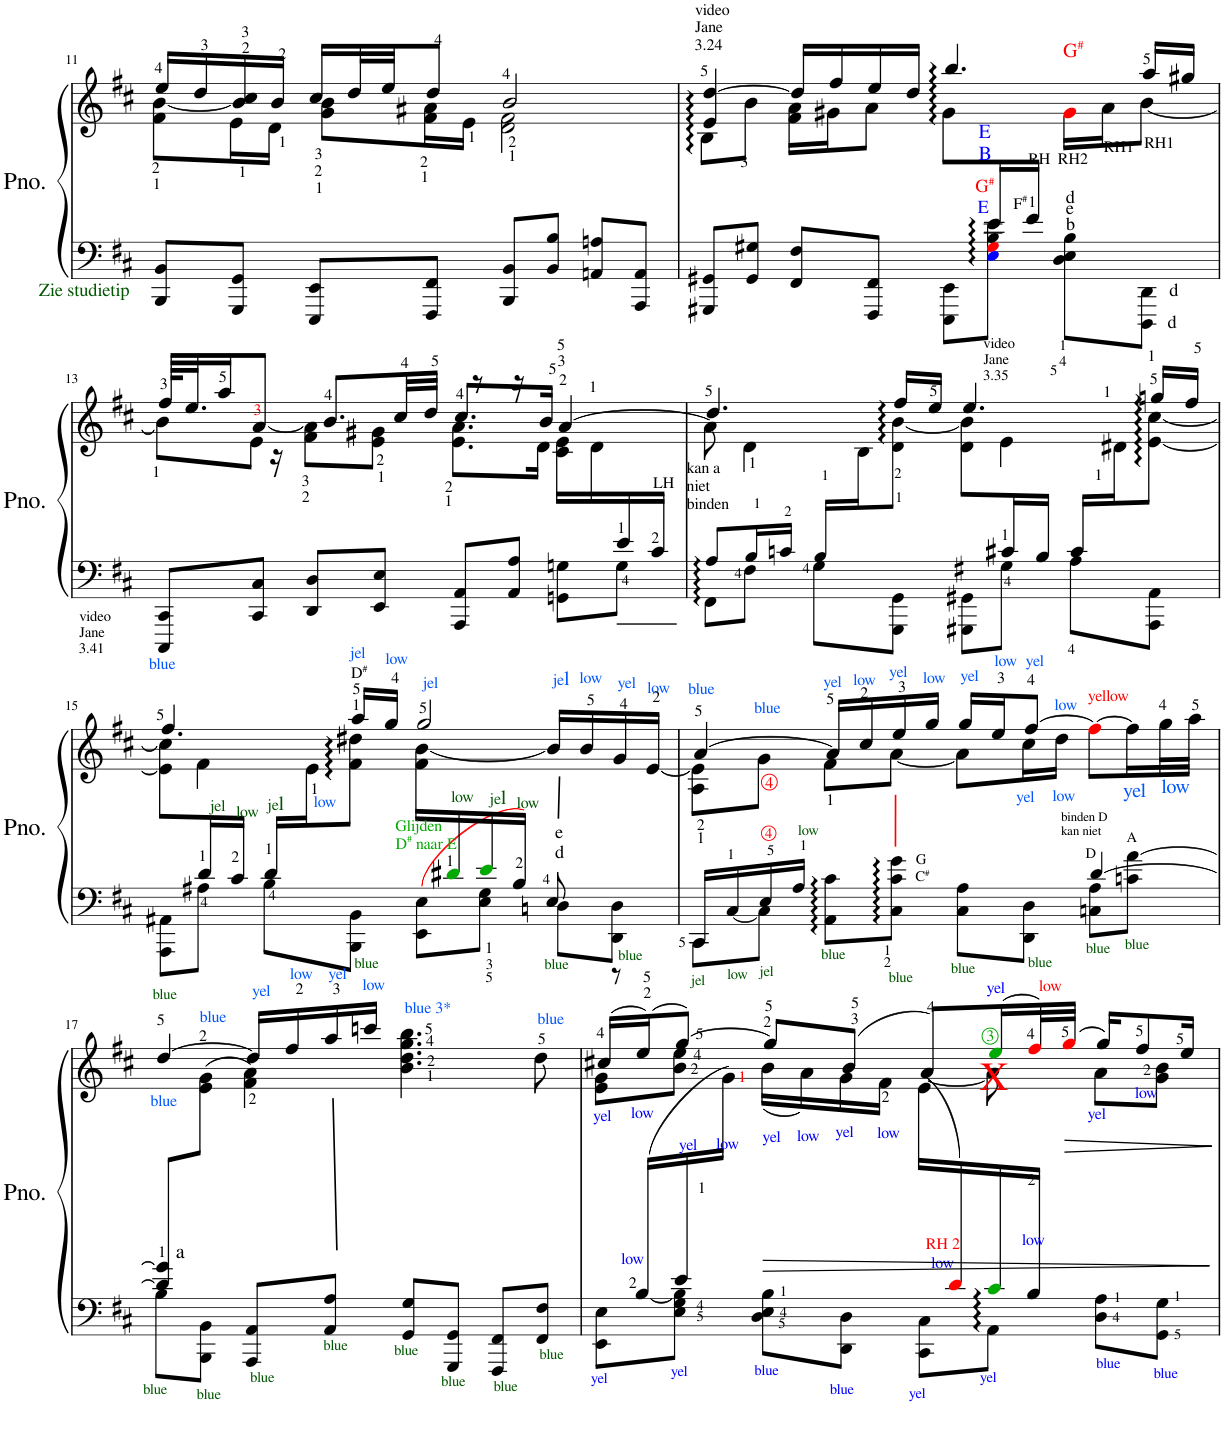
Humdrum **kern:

**kern	**kern	**dynam
*part1	*part1	*part1
*staff2	*staff1	*staff1/2
*I"Piano	*	*
*I'Pno.	*	*
!!LO:PB:g=z
*clefF4	*clefG2	*
*k[f#c#]	*k[f#c#]	*
*M4/4	*M4/4	*
*met(c)	*met(c)	*
=11	=11	=11
*	*^	*
!LO:TX:b:color=#005500:t=Zie studietip	!	!	!
8BBB/ 8BB/L	16ee/LL	8f#\ [8b\L	.
.	16dd/	.	.
8GGG/ 8GG/J	16b/] 16cc#/	16e\L	.
.	16b/JJ	16d\JJ	.
8EEE/ 8EE/L	16cc#/LL	8g\ 8b\L	.
.	32dd/L	.	.
.	32ee/JJ	.	.
8FFF#/ 8FF#/J	8dd/J	16f#\ 16a#X\L	.
.	.	16e\JJ	.
8BBB/ 8BB/L	2b/	2d\ 2f#\	.
8BB/ 8B/J	.	.	.
8AAn/ 8An/L	.	.	.
8AAA/ 8AA/J	.	.	.
=12	=12	=12	=12
*^	*	*	*
!	!	!LO:TX:a:t=video	!	!
!	!	!LO:TX:a:t=Jane	!	!
!	!	!LO:TX:a:t=3.24	!	!
*	*	*	*^	*
8ryy	8GGG#X/ 8GG#X/L	4e/ [4dd/	8B\L	2ryy	.
.	8GG#/ 8G#X/J	.	8b\J	.	.
.	8FF#/ 8F#/L	16dd/LL]	16f#\ 16a\LL	.	.
.	.	16ff#/	16g#X\J	.	.
.	8FFF#/ 8FF#/J	16ee/	8a\J	.	.
.	.	16dd/JJ	.	.	.
.	8EEE\ 8EE\L	4.bb/	8g#\L	8.ryy	.
!	!	!	!LO:TX:b:color=#0000FF:t=E	!	!
!	!	!	!LO:TX:b:t=B	!	!
!LO:TX:a:color=#FF0000:t=G	!	!	!	!	!
!LO:TX:a:t=#	!	!	!	!	!
!LO:TX:a:color=#0000FF:t=E	!	!	!	!	!
!LO:TX:b:t=video	!	!	!	!	!
!LO:TX:b:t=Jane	!	!	!	!	!
!LO:TX:b:t=3.35	!	!	!	!	!
16e/L	8Ei\ 8G#j\ 8B\ 8e\J	.	8ryy	.	.
!	!	!	!	!LO:TX:b:t=RH	!
!	!	!	!	!LO:TX:b:t=F	!
!	!	!	!	!LO:TX:b:t=#	!
16f#/JJ	.	.	.	4ryy	.
!	!	!	!LO:TX:a:color=#FF0000:t=G	!	!
!	!	!	!LO:TX:a:t=#	!	!
!	!	!	!LO:TX:b:t=RH2	!	!
!LO:TX:a:t=b	!	!	!	!	!
!LO:TX:a:t=e	!	!	!	!	!
!LO:TX:a:t=d	!	!	!	!	!
4ryy	8D\ 8E\ 8B\L	.	16g#j\LL	.	.
!	!	!	!LO:TX:b:t=RH1	!	!
.	.	.	16a\J	.	.
!	!	!LO:TX:b:t=RH1	!	!	!
!	!LO:TX:b:t=d	!	!	!	!
!	!LO:TX:b:t=d	!	!	!	!
.	8DDD\ 8DD\J	16aa/LL	[8b\J	.	.
.	.	16gg#X/JJ	.	16ryy	.
!!LO:LB:g=z
=13	=13	=13	=13	=13	=13
!LO:TX:b:t=video	!	!	!	!	!
!LO:TX:b:t=Jane	!	!	!	!	!
!LO:TX:b:t=3.41	!	!	!	!	!
*	*	*	*	*^	*
2..ryy	8CCC#/ 8CC#/L	64ff#/KLLL	8b\L]	8.ryy	2...ryy	.
.	.	32.ee/J	.	.	.	.
.	.	16aa/J	.	.	.	.
.	8CC#/ 8C#/J	[<8a/J	8e\J	.	.	.
.	.	.	.	16r	.	.
.	8DD/ 8D/L	64ryy	8f#\ 8a\]L	8.b/L	.	.
.	.	8.ryy	.	.	.	.
.	8EE/ 8E/J	.	8e\> 8g#X\>J	.	.	.
.	.	.	.	32cc#/LL	.	.
.	.	32ryy	.	.	.	.
.	.	.	.	32dd/JJJ	.	.
.	.	32ryy	.	.	.	.
.	8AAA/ 8AA/L	.	8.e\ 8.a\L	8.cc#/L	.	.
.	.	8r	.	.	.	.
.	8AA/ 8A/J	.	.	.	.	.
.	.	16r	.	.	.	.
.	.	.	16d\Jk	16b/Jk	.	.
.	.	64ryy	.	.	.	.
.	.	32ryy	.	.	.	.
.	8GGn\ 8Gn\L	[4a/	16c#\ 16e\LL	4ryy	.	.
.	.	.	16d\	.	.	.
16e/	8G>\J	.	8ryy	.	.	.
!	!	!	!	!	!LO:TX:b:t=LH	!
16c#/JJ	.	.	.	.	16ryy	.
=14	=14	=14	=14	=14	=14	=14
*	*^	*	*	*	*	*
!	!	!	!LO:TX:b:t=kan a	!	!	!	!
!	!	!	!LO:TX:b:t=niet	!	!	!	!
!	!	!	!LO:TX:b:t=binden	!	!	!	!
8ryy	8A/L	8FF#\L	4.dd/	8a\]	8ryy	16ryy	.
*	*	*	*	*v	*v	*v	*
.	16B/L	8F#>\J	.	4d\	.
.	16cn/JJ	.	.	.	.
.	16B/LL	8G>\L	.	.	.
*	*	*	*^	*^	*
.	8.ryy	.	.	.	16ryy@	16c#\J	.
.	.	8GGG\ 8GG\J	16ff#/LL	8ryy	16ryy@	8d\> [8b\>J	.
.	.	.	16ee/JJ	.	16ryy@	.	.
.	8GGG#X\ 8GG#X\L	2ryy	4.ee/	8d\ 8b\]L	8ryy@	2ryy	.
16c#X/L	8G#X>\J	.	.	8.ryy	4e\	.	.
16B/JJ	.	.	.	.	.	.	.
16c#/LL	8A\L	.	.	.	.	.	.
8.ryy	.	.	.	16d#X\J	.	.	.
.	8AAA\ 8AA\J	.	16ggn/LL	[8e\> [8cc#\>J	8ryy	.	.
.	.	.	16ff#/JJ	.	.	.	.
!!LO:LB:g=z
=15	=15	=15	=15	=15	=15	=15	=15
*	*	*^	*	*	*	*	*
!	!	!	!	!LO:TX:a:color=#0055FF:t=blue	!	!	!	!
!LO:TX:b:color=#005500:t=blue	!	!	!	!	!	!	!	!
*	*	*	*	*	*	*^	*^	*
*	*	*	*	*	*	*	*	*	*	*
4ryy	8ryy	8AAA\ 8AA#X\L	2.ryy	4ryy	8e\] 8cc#\]L	8ryy	4.ff#/	8.ryy	2ryy	.
!	!	!	!	!	!LO:TX:b:color=#005500:t=jel	!	!	!	!	!
.	16d/L	8A#X>\J	.	.	2..ryy	4f#\	.	.	.	.
!	!	!	!	!	!	!	!	!LO:TX:b:color=#005500:t=low	!	!
.	16c#/JJ	.	.	.	.	.	.	2ryy	.	.
!	!	!	!	!LO:TX:b:color=#005500:t=je	!	!	!	!	!	!
!	!	!	!	!LO:TX:b:t=l	!	!	!	!	!	!
16d/LL	2.ryy	8B>\L	.	16ryy	.	.	.	.	.	.
!	!	!	!	!LO:TX:b:color=#0055FF:t=low	!	!	!	!	!	!
4ryy	.	.	.	16e>\J	.	.	.	.	.	.
!	!	!	!	!LO:TX:a:t=D	!	!	!	!	!	!
!	!	!	!	!LO:TX:a:t=#	!	!	!	!	!	!
!	!	!	!	!LO:TX:a:color=#0055FF:t=jel	!	!	!	!	!	!
!	!	!LO:TX:b:color=#005500:t=blue	!	!	!	!	!	!	!	!
.	.	8BBB\ 8BB\J	.	8f#\> 8dd#X\>J	.	2ryy	16aa/LL	.	.	.
!	!	!	!	!	!	!	!LO:TX:a:color=#0055FF:t=low	!	!	!
.	.	.	.	.	.	.	16gg/JJ	.	.	.
!	!	!	!	!LO:TX:a:color=#0055FF:t=jel	!	!	!	!	!	!
.	.	(8EE\ 8E\L	.	16f#\ [16b\LL	.	.	2gg/	.	8ryy	.
!	!	!	!	!LO:TX:b:color=#00AA00:t=Glijden	!	!	!	!	!	!
!	!	!	!	!LO:TX:b:t=D	!	!	!	!	!	!
!	!	!	!	!LO:TX:b:t=#	!	!	!	!	!	!
!	!	!	!	!LO:TX:b:t=naar E	!	!	!	!	!	!
!	!	!	!	!LO:TX:b:color=#005500:t=low	!	!	!	!	!	!
16d#XZ/	.	.	.	8.ryy	.	.	.	.	.	.
!	!	!	!	!	!	!	!	!	!LO:TX:b:color=#005500:t=je	!
!	!	!	!	!	!	!	!	!	!LO:TX:b:t=l	!
16e<Z/	.	8E\ 8G\J	.	.	.	.	.	.	4.ryy	.
!	!	!	!	!	!	!	!	!LO:TX:b:color=#005500:t=low	!	!
16B/JJ	.	.	.	.	.	.	.	4ryy	.	.
!	!	!	!	!LO:TX:a:color=#0055FF:t=je	!	!	!	!	!	!
!	!	!	!	!LO:TX:a:t=l	!	!	!	!	!	!
!LO:TX:a:t=e	!	!	!	!	!	!	!	!	!	!
!LO:TX:a:t=d	!	!	!	!	!	!	!	!	!	!
!LO:TX:b:color=#005500:t=blue	!	!	!	!	!	!	!	!	!	!
4ryy	.	8Dn\L	8E/	16b/LL]	.	.	.	.	.	.
!	!	!	!	!LO:TX:a:color=#0055FF:t=low	!	!	!	!	!	!
.	.	.	.	16b/	.	.	.	.	.	.
!	!	!	!	!LO:TX:a:color=#0055FF:t=yel	!	!	!	!	!	!
!	!	!LO:TX:b:color=#005500:t=blue	!	!	!	!	!	!	!	!
.	.	8DD\ 8D\J	8r	16g/	.	8ryy	.	.	.	.
!	!	!	!	!LO:TX:a:color=#0055FF:t=low	!	!	!	!	!	!
.	.	.	.	[<16e/JJ	.	.	.	16ryy	.	.
*	*v	*v	*v	*	*	*	*	*	*	*
=16	=16	=16	=16	=16	=16	=16	=16	=16
!	!	!LO:TX:a:color=#0055FF:t=blue	!	!	!	!	!	!
!LO:TX:b:color=#005500:t=jel	!	!	!	!	!	!	!	!
*	*	*	*	*v	*v	*v	*v	*
8CC#\L	16CC#/LL	[4a/	8A\ 8e\]L	4ryy	.
!	!LO:TX:b:color=#005500:t=low	!	!	!	!
.	[<16C#/	.	.	.	.
!	!	!	!LO:TX:a:color=#0055FF:t=blue	!	!
!LO:TX:b:color=#005500:t=jel	!	!	!	!	!
8C#\J]	16E/	.	8g\J	.	.
!	!LO:TX:a:color=#005500:t=low	!	!	!	!
.	16A/JJ	.	.	.	.
!	!	!LO:TX:a:color=#0055FF:t=yel	!	!	!
!LO:TX:b:color=#005500:t=blue	!	!	!	!	!
8AA\ 8c#\L	2ryy	16a/LL]	4ryy	8f#\L	.
!	!	!LO:TX:a:color=#0055FF:t=low	!	!	!
.	.	16cc#/	.	.	.
!	!	!LO:TX:a:color=#0055FF:t=yel	!	!	!
!LO:TX:a:t=G	!	!	!	!	!
!LO:TX:a:t=C	!	!	!	!	!
!LO:TX:a:t=#	!	!	!	!	!
!LO:TX:b:color=#005500:t=blue	!	!	!	!	!
8C#\ 8c#\ 8g\J	.	16ee/	.	[8a\J	.
!	!	!LO:TX:a:color=#0055FF:t=low	!	!	!
.	.	16gg/JJ	.	.	.
!	!	!LO:TX:a:color=#0055FF:t=yel	!	!	!
!LO:TX:b:color=#005500:t=blue	!	!	!	!	!
8C#\ 8A\L	.	16gg/LL	8a\L]	2ryy	.
!	!	!LO:TX:a:color=#0055FF:t=low	!	!	!
.	.	16ee/J	.	.	.
!	!	!LO:TX:a:color=#0055FF:t=yel	!	!	!
!	!	!LO:TX:b:color=#0055FF:t=yel	!	!	!
!LO:TX:b:color=#005500:t=blue	!	!	!	!	!
8DD\ 8D\J	.	[8ff#/J	16cc#\L	.	.
!	!	!	!LO:TX:b:color=#0055FF:t=low	!	!
!	!	!	!LO:TX:a:color=#0055FF:t=low	!	!
.	.	.	16dd\JJ	.	.
!	!	!LO:TX:a:color=#FF0000:t=yellow	!	!	!
!LO:TX:b:color=#005500:t=blue	!	!	!	!	!
!LO:TX:a:t=D	!	!	!	!	!
!LO:TX:a:t=binden D	!	!	!	!	!
!LO:TX:a:t=kan niet	!	!	!	!	!
8Cn\ 8A\L	[4d/	8ff#j\L_	4ryy	.	.
!	!	!LO:TX:b:color=#0055FF:t=yel	!	!	!
!LO:TX:a:t=A	!	!	!	!	!
!LO:TX:b:color=#005500:t=blue	!	!	!	!	!
8cn\ [>8a\J	.	16ff#\L]	.	.	.
!	!	!LO:TX:b:color=#0055FF:t=low	!	!	!
.	.	32gg\L	.	.	.
.	.	32aa\JJJ	.	.	.
*	*	*	*v	*v	*
!!LO:LB:g=z
=17	=17	=17	=17	=17
!	!	!LO:TX:b:color=#0055FF:t=blue	!	!
!	!	!LO:TX:b:t=a	!	!
!LO:TX:b:color=#005500:t=blue	!	!	!	!
8d/] 8a/]L	8B\L	[4dd/	8ryy	.
!	!	!	!LO:TX:a:color=#0055FF:t=blue	!
!LO:TX:b:color=#005500:t=blue	!	!	!	!
2..ryy	8BBB\ 8BB\J	.	8e\ 8g\J	.
!	!	!LO:TX:a:color=#0055FF:t=yel	!	!
!	!LO:TX:b:color=#005500:t=blue	!	!	!
.	8AAA/ 8AA/L	16dd/LL]	4f#\> 4a\>)	.
!	!	!LO:TX:a:color=#0055FF:t=low	!	!
.	.	16ff#/	.	.
!	!	!LO:TX:a:color=#0055FF:t=yel	!	!
!	!LO:TX:b:color=#005500:t=blue	!	!	!
.	8AA/ 8A/J	16aa/	.	.
!	!	!LO:TX:a:color=#0055FF:t=low	!	!
.	.	16cccn/JJ	.	.
!	!	!LO:TX:a:color=#0055FF:t=blue 3*	!	!
!	!LO:TX:b:color=#005500:t=blue	!	!	!
.	8GG/ 8G/L	4.b\ 4.dd\ 4.gg\ 4.bb\	2ryy	.
!	!LO:TX:b:color=#005500:t=blue	!	!	!
.	8GGG/ 8GG/J	.	.	.
!	!LO:TX:b:color=#005500:t=blue	!	!	!
.	8FFF#/ 8FF#/L	.	.	.
!	!	!LO:TX:a:color=#0055FF:t=blue	!	!
!	!LO:TX:b:color=#005500:t=blue	!	!	!
.	8FF#/ 8F#/J	8dd\	.	.
=18	=18	=18	=18	=18
*	*^	*	*^	*
!	!	!	!LO:TX:b:color=#0000FF:t=yel	!	!	!
!LO:TX:b:color=#0000FF:t=yel	!	!	!	!	!	!
16ryy	16ryy	8EE\ 8E\L	(16cc#X/LL	8e\ 8g\L	8.ryy	.
!	!	!	!LO:TX:b:color=#0000FF:t=low	!	!	!
!	!	!	!LO:TX:b:color=#0000FF:t=low	!	!	!
.	([<16B/LL	.	(16ee/J)	.	.	.
!	!	!	!LO:TX:b:color=#0000FF:t=yel	!	!	!
!	!LO:TX:b:color=#0000FF:t=yel	!	!	!	!	!
.	16e/	8E\> 8G\> 8B\]>J	[8gg/J)	8b\ 8ee\J	.	.
!	!	!	!	!	!LO:TX:b:color=#0000FF:t=low	!
.	2ryy	.	.	.	16g\JJ)	.
!	!	!	!LO:TX:b:color=#0000FF:t=yel	!	!	!
!	!	!LO:TX:b:color=#0000FF:t=blue	!	!	!	!
.	.	8D\> 8E\> 8B\>L	8gg/L]	(16b\LL	4.ryy	.
!	!	!	!	!LO:TX:b:color=#0000FF:t=low	!	!
.	.	.	.	16a\)	.	.
!	!	!	!LO:TX:b:color=#0000FF:t=yel	!	!	!
!	!	!LO:TX:b:color=#0000FF:t=blue	!	!	!	!
.	.	8DD\ 8D\J	(8b/J	16g\	.	.
!	!	!	!	!LO:TX:b:color=#0000FF:t=low	!	!
.	.	.	.	16f#>\JJ	.	.
!	!	!LO:TX:b:color=#0000FF:t=yel	!	!	!	!
.	.	8CC#\ 8C#\L	[<8a/L)	(16e\LL	.	.
!	!	!	!	!LO:TX:b:color=#FF0000:t=RH 2	!	!
!	!	!	!	!LO:TX:b:color=#0000FF:t=low	!	!
16dj/)	.	.	.	8.ryy	.	.
!	!	!	!LO:TX:a:color=#0000FF:t=yel	!	!	!
!	!	!	!LO:TX:a:color=#FF0000:t=X	!	!	!
!LO:TX:b:color=#0000FF:t=yel	!	!	!	!	!	!
16c#Z/	.	8AA\J	(16eeZ/L	.	8a\]	.
!	!	!	!LO:TX:a:color=#FF0000:t=low	!	!	!
!	!	!	!LO:TX:b:color=#0000FF:t=low	!	!	!
16B/JJ	4ryy	.	32ff#j/L)	.	.	.
!	!	!	!	!	!	!LO:HP:b
.	.	.	[32ggj/JJJ	.	.	>
!	!	!	!LO:TX:b:color=#0000FF:t=yel	!	!	!
!LO:TX:b:color=#0000FF:t=blue	!	!	!	!	!	!
4ryy	.	8D\ 8A\L	16gg/KL]	8a\L	4ryy	.
!	!	!	!LO:TX:b:color=#0000FF:t=low	!	!	!
.	.	.	8ff#/	.	.	.
!	!	!LO:TX:b:color=#0000FF:t=blue	!	!	!	!
.	.	8GG\ 8G\J	.	8g\ 8b\J	.	.
.	16ryy	.	16ee/Jk	.	.	.
*v	*v	*v	*	*	*	*
*	*v	*v	*v	*
.	.	]
=	=	=
*-	*-	*-
